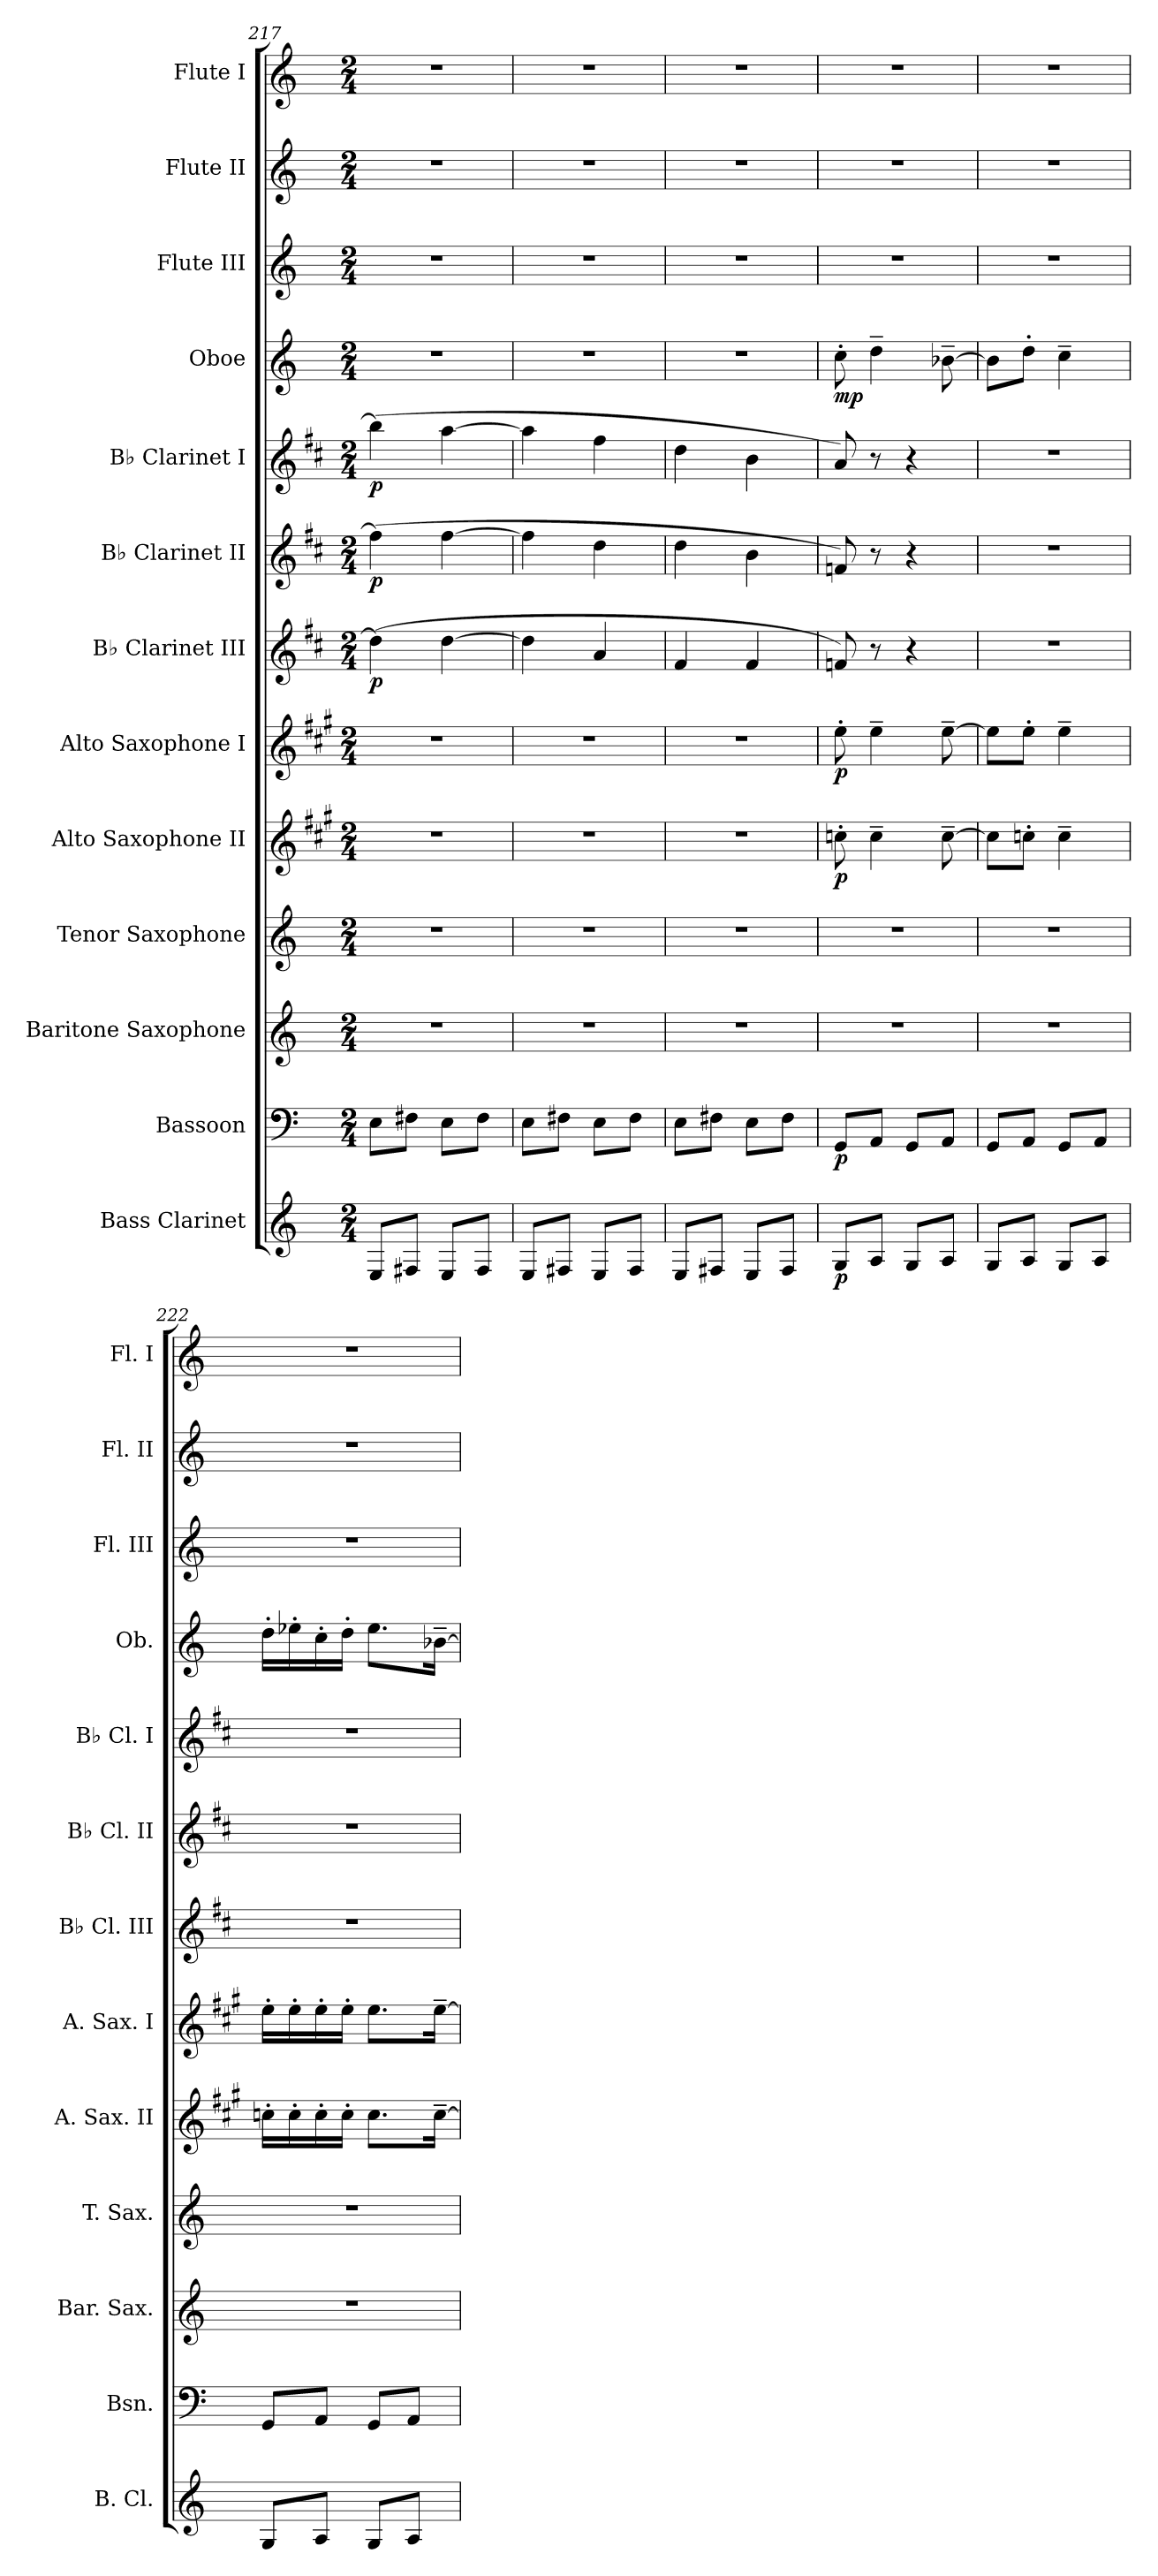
**kern	**dynam	**kern	**dynam	**kern	**kern	**kern	**dynam	**kern	**dynam	**kern	**dynam	**kern	**dynam	**kern	**dynam	**kern	**dynam	**kern	**kern	**kern
*part13	*part13	*part12	*part12	*part11	*part10	*part9	*part9	*part8	*part8	*part7	*part7	*part6	*part6	*part5	*part5	*part4	*part4	*part3	*part2	*part1
*staff13	*staff13	*staff12	*staff12	*staff11	*staff10	*staff9	*staff9	*staff8	*staff8	*staff7	*staff7	*staff6	*staff6	*staff5	*staff5	*staff4	*staff4	*staff3	*staff2	*staff1
*I"Bass Clarinet	*	*I"Bassoon	*	*I"Baritone Saxophone	*I"Tenor Saxophone	*I"Alto Saxophone II	*	*I"Alto Saxophone I	*	*I"B♭ Clarinet III	*	*I"B♭ Clarinet II	*	*I"B♭ Clarinet I	*	*I"Oboe	*	*I"Flute III	*I"Flute II	*I"Flute I
*I'B. Cl.	*	*I'Bsn.	*	*I'Bar. Sax.	*I'T. Sax.	*I'A. Sax. II	*	*I'A. Sax. I	*	*I'B♭ Cl. III	*	*I'B♭ Cl. II	*	*I'B♭ Cl. I	*	*I'Ob.	*	*I'Fl. III	*I'Fl. II	*I'Fl. I
*clefG2	*	*clefF4	*	*clefG2	*clefG2	*clefG2	*	*clefG2	*	*clefG2	*	*clefG2	*	*clefG2	*	*clefG2	*	*clefG2	*clefG2	*clefG2
*ITrd8c14	*	*	*	*ITrd12c21	*ITrd8c14	*ITrd5c9	*	*ITrd5c9	*	*ITrd1c2	*	*ITrd1c2	*	*ITrd1c2	*	*	*	*	*	*
*k[]	*	*k[]	*	*k[]	*k[]	*k[]	*	*k[]	*	*k[]	*	*k[]	*	*k[]	*	*k[]	*	*k[]	*k[]	*k[]
*M2/4	*	*M2/4	*	*M2/4	*M2/4	*M2/4	*	*M2/4	*	*M2/4	*	*M2/4	*	*M2/4	*	*M2/4	*	*M2/4	*M2/4	*M2/4
=217	=217	=217	=217	=217	=217	=217	=217	=217	=217	=217	=217	=217	=217	=217	=217	=217	=217	=217	=217	=217
!	!	!	!	!	!	!	!	!	!	!	!LO:DY:b	!	!LO:DY:b	!	!LO:DY:b	!	!	!	!	!
8EE/L	.	8E\L	.	2r	2r	2r	.	2r	.	(>4cc\]	p	(>4ee\]	p	(>4aa\]	p	2r	.	2r	2r	2r
8FF#X/J	.	8F#X\J	.	.	.	.	.	.	.	.	.	.	.	.	.	.	.	.	.	.
8EE/L	.	8E\L	.	.	.	.	.	.	.	[4cc\	.	[4ee\	.	[4gg\	.	.	.	.	.	.
8FF#/J	.	8F#\J	.	.	.	.	.	.	.	.	.	.	.	.	.	.	.	.	.	.
=218	=218	=218	=218	=218	=218	=218	=218	=218	=218	=218	=218	=218	=218	=218	=218	=218	=218	=218	=218	=218
8EE/L	.	8E\L	.	2r	2r	2r	.	2r	.	4cc\]	.	4ee\]	.	4gg\]	.	2r	.	2r	2r	2r
8FF#X/J	.	8F#X\J	.	.	.	.	.	.	.	.	.	.	.	.	.	.	.	.	.	.
8EE/L	.	8E\L	.	.	.	.	.	.	.	4g/	.	4cc\	.	4ee\	.	.	.	.	.	.
8FF#/J	.	8F#\J	.	.	.	.	.	.	.	.	.	.	.	.	.	.	.	.	.	.
=219	=219	=219	=219	=219	=219	=219	=219	=219	=219	=219	=219	=219	=219	=219	=219	=219	=219	=219	=219	=219
8EE/L	.	8E\L	.	2r	2r	2r	.	2r	.	4e/	.	4cc\	.	4cc\	.	2r	.	2r	2r	2r
8FF#X/J	.	8F#X\J	.	.	.	.	.	.	.	.	.	.	.	.	.	.	.	.	.	.
8EE/L	.	8E\L	.	.	.	.	.	.	.	4e/	.	4a\	.	4a\	.	.	.	.	.	.
8FF#/J	.	8F#\J	.	.	.	.	.	.	.	.	.	.	.	.	.	.	.	.	.	.
=220	=220	=220	=220	=220	=220	=220	=220	=220	=220	=220	=220	=220	=220	=220	=220	=220	=220	=220	=220	=220
!	!LO:DY:b	!	!LO:DY:b	!	!	!	!LO:DY:b	!	!LO:DY:b	!	!	!	!	!	!	!	!LO:DY:b	!	!	!
8GG/L	p	8GG/L	p	2r	2r	8e-X'\	p	8g'\	p	8e-X/)	.	8e-X/)	.	8g/)	.	8cc'\	mp	2r	2r	2r
8AA/J	.	8AA/J	.	.	.	4e-~\	.	4g~\	.	8r	.	8r	.	8r	.	4dd~\	.	.	.	.
8GG/L	.	8GG/L	.	.	.	.	.	.	.	4r	.	4r	.	4r	.	.	.	.	.	.
8AA/J	.	8AA/J	.	.	.	[8e-~\	.	[8g~\	.	.	.	.	.	.	.	[8b-X~\	.	.	.	.
=221	=221	=221	=221	=221	=221	=221	=221	=221	=221	=221	=221	=221	=221	=221	=221	=221	=221	=221	=221	=221
8GG/L	.	8GG/L	.	2r	2r	8e-\L]	.	8g\L]	.	2r	.	2r	.	2r	.	8b-\L]	.	2r	2r	2r
8AA/J	.	8AA/J	.	.	.	8e-X'\J	.	8g'\J	.	.	.	.	.	.	.	8dd'\J	.	.	.	.
8GG/L	.	8GG/L	.	.	.	4e-~\	.	4g~\	.	.	.	.	.	.	.	4cc~\	.	.	.	.
8AA/J	.	8AA/J	.	.	.	.	.	.	.	.	.	.	.	.	.	.	.	.	.	.
=222	=222	=222	=222	=222	=222	=222	=222	=222	=222	=222	=222	=222	=222	=222	=222	=222	=222	=222	=222	=222
8GG/L	.	8GG/L	.	2r	2r	16e-X'\LL	.	16g'\LL	.	2r	.	2r	.	2r	.	16dd'\LL	.	2r	2r	2r
.	.	.	.	.	.	16e-'\	.	16g'\	.	.	.	.	.	.	.	16ee-X'\	.	.	.	.
8AA/J	.	8AA/J	.	.	.	16e-'\	.	16g'\	.	.	.	.	.	.	.	16cc'\	.	.	.	.
.	.	.	.	.	.	16e-'\JJ	.	16g'\JJ	.	.	.	.	.	.	.	16dd'\JJ	.	.	.	.
8GG/L	.	8GG/L	.	.	.	8.e-\L	.	8.g\L	.	.	.	.	.	.	.	8.ee-\L	.	.	.	.
8AA/J	.	8AA/J	.	.	.	.	.	.	.	.	.	.	.	.	.	.	.	.	.	.
.	.	.	.	.	.	[16e-~\Jk	.	[16g~\Jk	.	.	.	.	.	.	.	[16b-X~\Jk	.	.	.	.
=	=	=	=	=	=	=	=	=	=	=	=	=	=	=	=	=	=	=	=	=
*-	*-	*-	*-	*-	*-	*-	*-	*-	*-	*-	*-	*-	*-	*-	*-	*-	*-	*-	*-	*-
